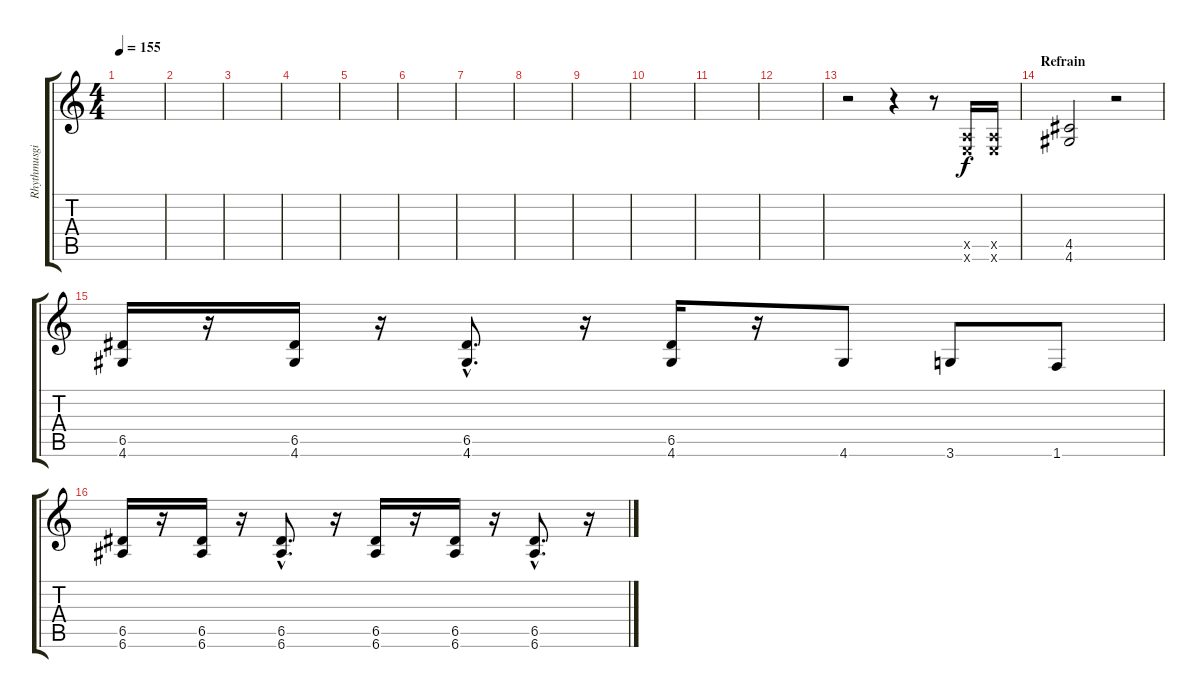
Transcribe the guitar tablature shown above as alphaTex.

\track ("Rhythmusgitarre" "Rhythmusgi") {instrument distortionguitar}
\staff {score tabs}
\tuning (E4 B3 G3 D3 A2 E2) {hide}
\ts (4 4)
\tempo 155
\clef g2
\ks c
|
|
|
|
|
|
|
|
|
|
|
|
r.2 r.4 r.8 (0.5{x} 0.6{x}).16 (0.5{x} 0.6{x}).16 |
\section ("" "Refrain")
(4.5 4.6).2 r.2 |
(6.5 4.6).16 r.16 (6.5 4.6).16 r.16 (6.5{hac} 4.6{hac}).8{d} r.16 (6.5 4.6).16 r.16 4.6.8 3.6.8 1.6.8 |
(6.5 6.6).16 r.16 (6.5 6.6).16 r.16 (6.5{hac} 6.6{hac}).8{d} r.16 (6.5 6.6).16 r.16 (6.5 6.6).16 r.16 (6.5{hac} 6.6{hac}).8{d} r.16
